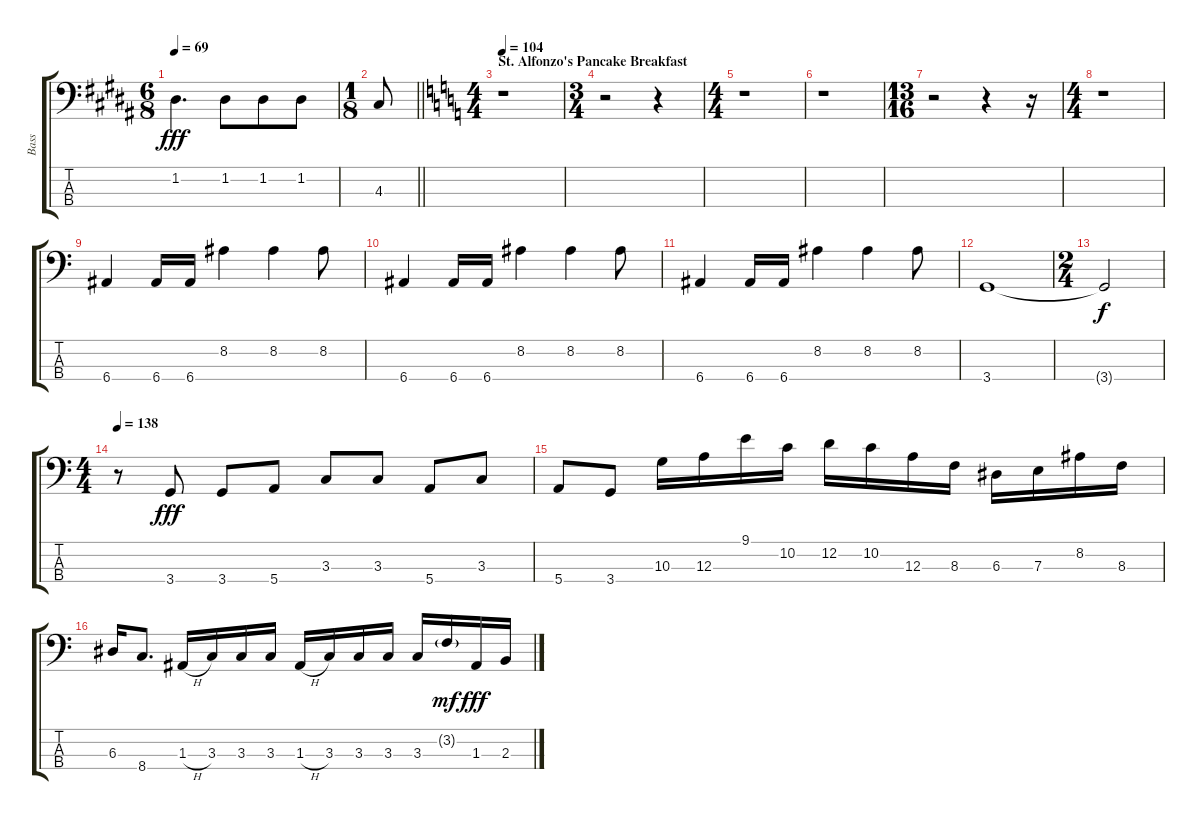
\track ("Bass" "Bass") {instrument electricbassfinger}
\staff {score tabs}
\tuning (G2 D2 A1 E1) {hide}
\ts (6 8)
\tempo 69
\clef f4
\ks b
1.2.4{d dy fff} 1.2.8 1.2.8 1.2.8 |
\ts (1 8)
\barLineRight lightlight
4.3.8 |
\ts (4 4)
\section ("" "St. Alfonzo's Pancake Breakfast")
\tempo 104
\ks c
r.1 |
\ts (3 4)
r.2 r.4 |
\ts (4 4)
r.1 |
r.1 |
\ts (13 16)
r.2 r.4 r.16 |
\ts (4 4)
r.1 |
6.4.4 6.4.16 6.4.16 8.2.4 8.2.4 8.2.8 |
6.4.4 6.4.16 6.4.16 8.2.4 8.2.4 8.2.8 |
6.4.4 6.4.16 6.4.16 8.2.4 8.2.4 8.2.8 |
3.4.1 |
\ts (2 4)
3.4{t}.2{dy f} |
\ts (4 4)
\tempo 138
r.8 3.4.8{dy fff} 3.4.8 5.4.8 3.3.8 3.3.8 5.4.8 3.3.8 |
5.4.8 3.4.8 10.3.16 12.3.16 9.1.16 10.2.16 12.2.16 10.2.16 12.3.16 8.3.16 6.3.16 7.3.16 8.2.16 8.3.16 |
6.3.16 8.4.8{d} 1.3{h}.16 3.3.16 3.3.16 3.3.16 1.3{h}.16 3.3.16 3.3.16 3.3.16 3.3.16 3.2{g}.16{dy mf} 1.3.16{dy fff} 2.3.16
